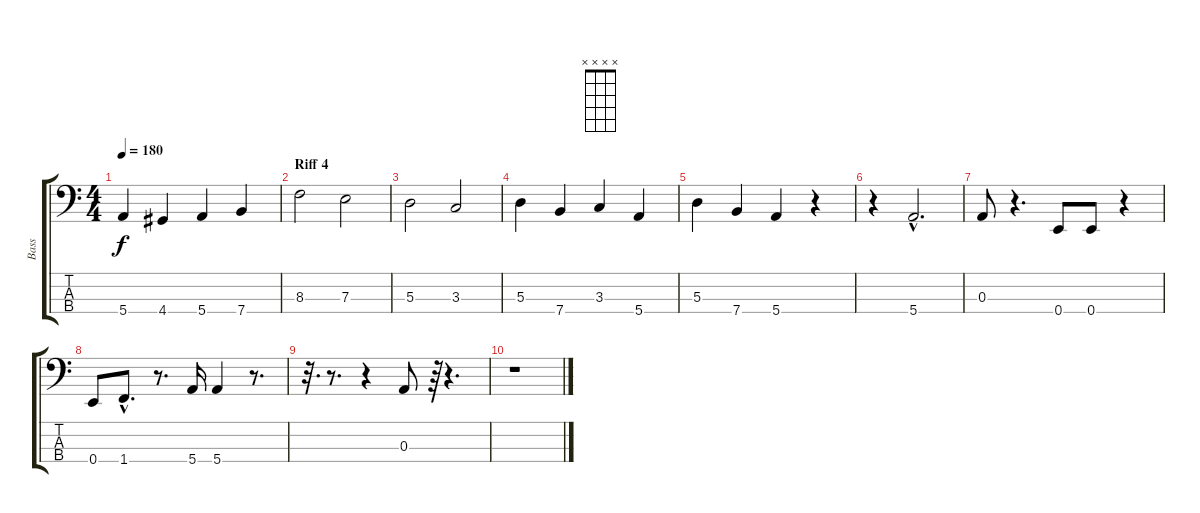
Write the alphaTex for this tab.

\track ("Bass" "Bass") {instrument electricbassfinger}
\staff {score tabs}
\tuning (G2 D2 A1 E1) {hide}
\chord ("" x x x x) {firstfret 0}
\ts (4 4)
\tempo 180
\clef f4
\ks c
5.4.4{dy f} 4.4.4 5.4.4 7.4.4 |
\section ("" "Riff 4")
8.3.2 7.3.2 |
5.3.2 3.3.2 |
5.3.4 7.4.4 3.3.4 5.4.4 |
5.3.4 7.4.4 5.4.4 r.4 |
r.4 5.4{hac}.2{d} |
0.3.8 r.4{d} 0.4.8 0.4.8 r.4 |
0.4.8 1.4{hac}.8{d} r.8{d} 5.4.16 5.4.4 r.8{d} |
r.32{d} r.8{d} r.4 0.3.8 r.64 r.4{d} |
r.1{ch ""}
